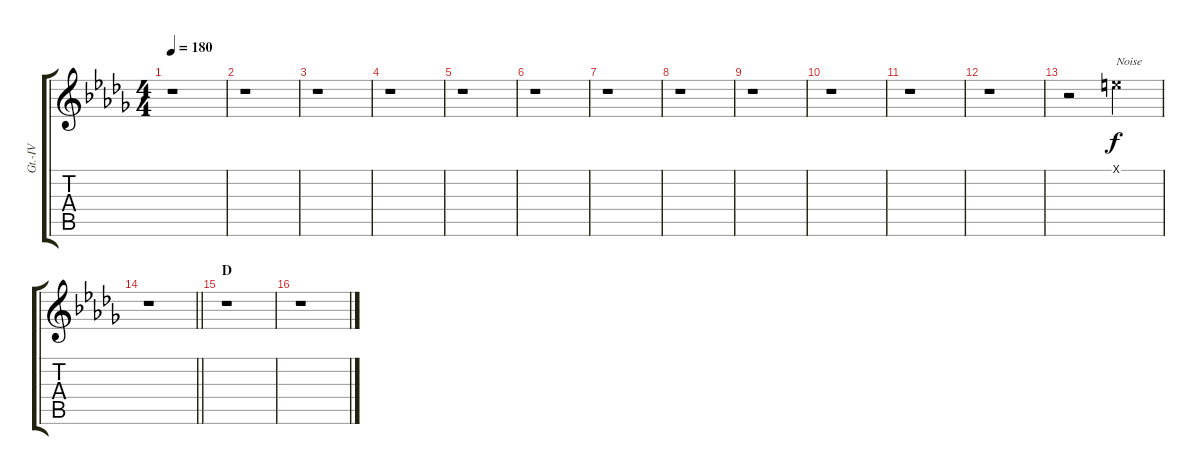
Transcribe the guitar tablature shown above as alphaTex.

\track ("Gt.-IV" "Gt.-IV") {instrument distortionguitar}
\staff {score tabs}
\tuning (E4 B3 G3 D3 A2 E2) {hide}
\ts (4 4)
\tempo 180
\clef g2
\ks db
r.1{dy f} |
r.1 |
r.1 |
r.1 |
r.1 |
r.1 |
r.1 |
r.1 |
r.1 |
r.1 |
r.1 |
r.1 |
r.2 0.1{x}.2{txt "Noise"} |
\barLineRight lightlight
r.1 |
\section ("" "D")
r.1 |
r.1
